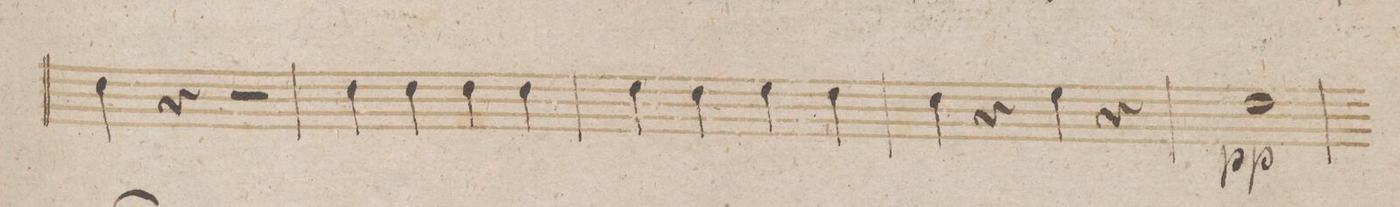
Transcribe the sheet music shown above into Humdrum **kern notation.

**kern	**dynam
*I"Corno 1mo in F.	*
*clefG2	*
*k[b-]	*
*met(c|)	*
*M2/2	*
4g\	.
4r	.
2r	.
=23	=23
4g\	.
4g\	.
4g\	.
4g\	.
=24	=24
4g\	.
4g\	.
4a\	.
4g\	.
=25	=25
4f\	.
4r	.
4a\	.
4r	.
=26	=26
1g/	pp
=27	=27
*-	*-
